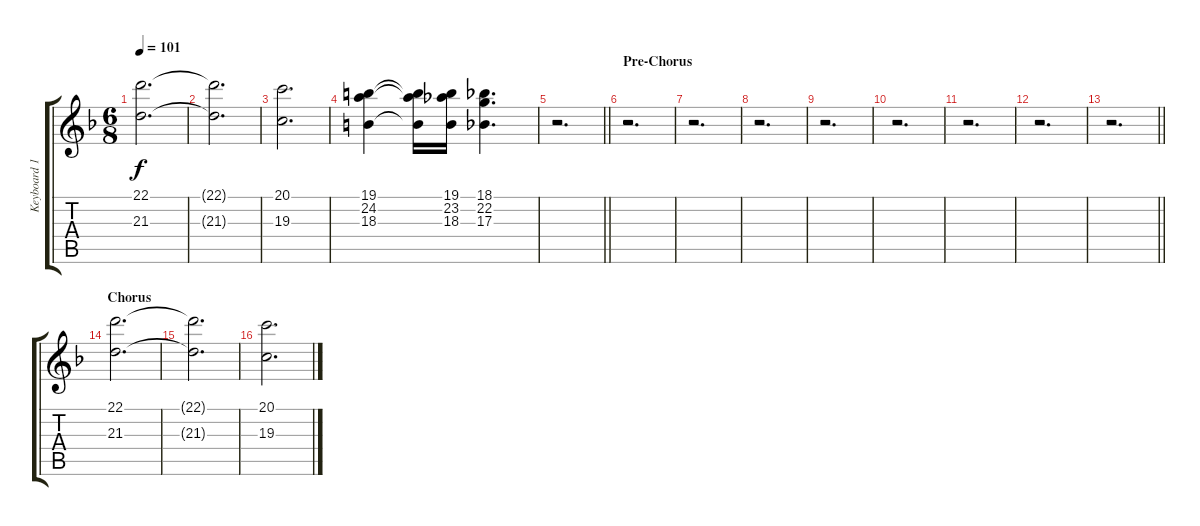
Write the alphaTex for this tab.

\track ("Keyboard 1" "Keyboard 1") {instrument synthstrings1}
\staff {score tabs}
\tuning (E4 A3 F3 D3 A2 D2) {hide}
\ts (6 8)
\tempo 101
\clef g2
\ks dminor
(22.1 21.3).2{d dy f} |
(22.1{t} 21.3{t}).2{d} |
(20.1 19.3).2{d} |
(19.1 24.2 18.3).4 (19.1{t} 24.2{t} 18.3{t}).16 (19.1 23.2 18.3).16 (18.1 22.2 17.3).4{d} |
\barLineRight lightlight
r.2{d} |
\section ("" "Pre-Chorus")
r.2{d} |
r.2{d} |
r.2{d} |
r.2{d} |
r.2{d} |
r.2{d} |
r.2{d} |
\barLineRight lightlight
r.2{d} |
\section ("" "Chorus")
(22.1 21.3).2{d} |
(22.1{t} 21.3{t}).2{d} |
(20.1 19.3).2{d}
